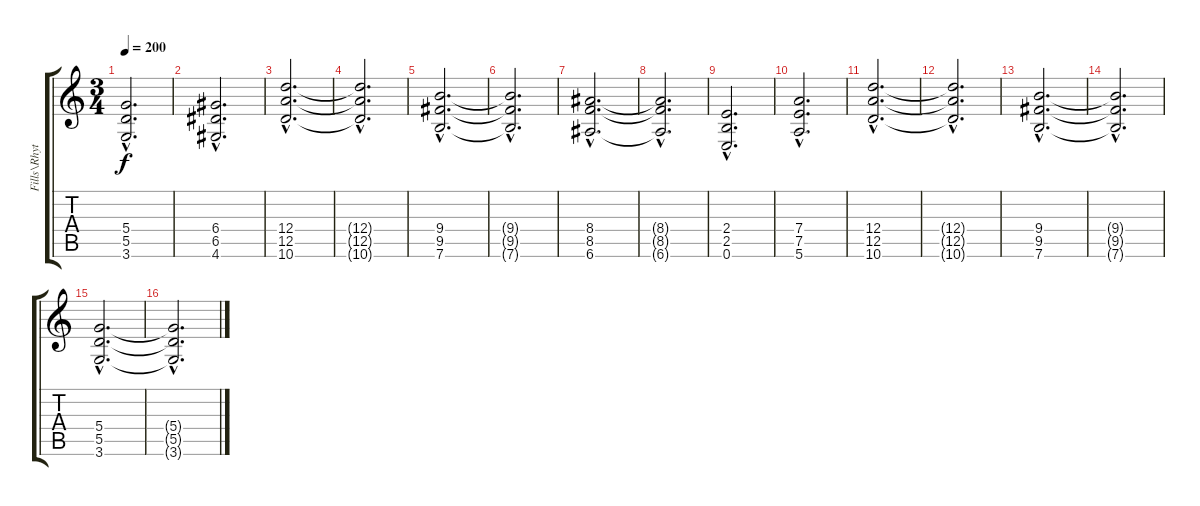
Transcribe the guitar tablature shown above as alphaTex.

\track ("Fills\\Rhythm" "Fills\\Rhyt") {instrument distortionguitar}
\staff {score tabs}
\tuning (E4 B3 G3 D3 A2 E2) {hide}
\ts (3 4)
\tempo 200
\clef g2
\ks c
(5.4{hac} 5.5{hac} 3.6{hac}).2{d dy f} |
(6.4{hac} 6.5{hac} 4.6{hac}).2{d} |
(12.4{hac} 12.5{hac} 10.6{hac}).2{d} |
(12.4{hac t} 12.5{hac t} 10.6{hac t}).2{d} |
(9.4{hac} 9.5{hac} 7.6{hac}).2{d} |
(9.4{hac t} 9.5{hac t} 7.6{hac t}).2{d} |
(8.4{hac} 8.5{hac} 6.6{hac}).2{d} |
(8.4{hac t} 8.5{hac t} 6.6{hac t}).2{d} |
(2.4{hac} 2.5{hac} 0.6{hac}).2{d} |
(7.4{hac} 7.5{hac} 5.6{hac}).2{d} |
(12.4{hac} 12.5{hac} 10.6{hac}).2{d volume 12} |
(12.4{hac t} 12.5{hac t} 10.6{hac t}).2{d} |
(9.4{hac} 9.5{hac} 7.6{hac}).2{d} |
(9.4{hac t} 9.5{hac t} 7.6{hac t}).2{d} |
(5.4{hac} 5.5{hac} 3.6{hac}).2{d} |
(5.4{hac t} 5.5{hac t} 3.6{hac t}).2{d}
